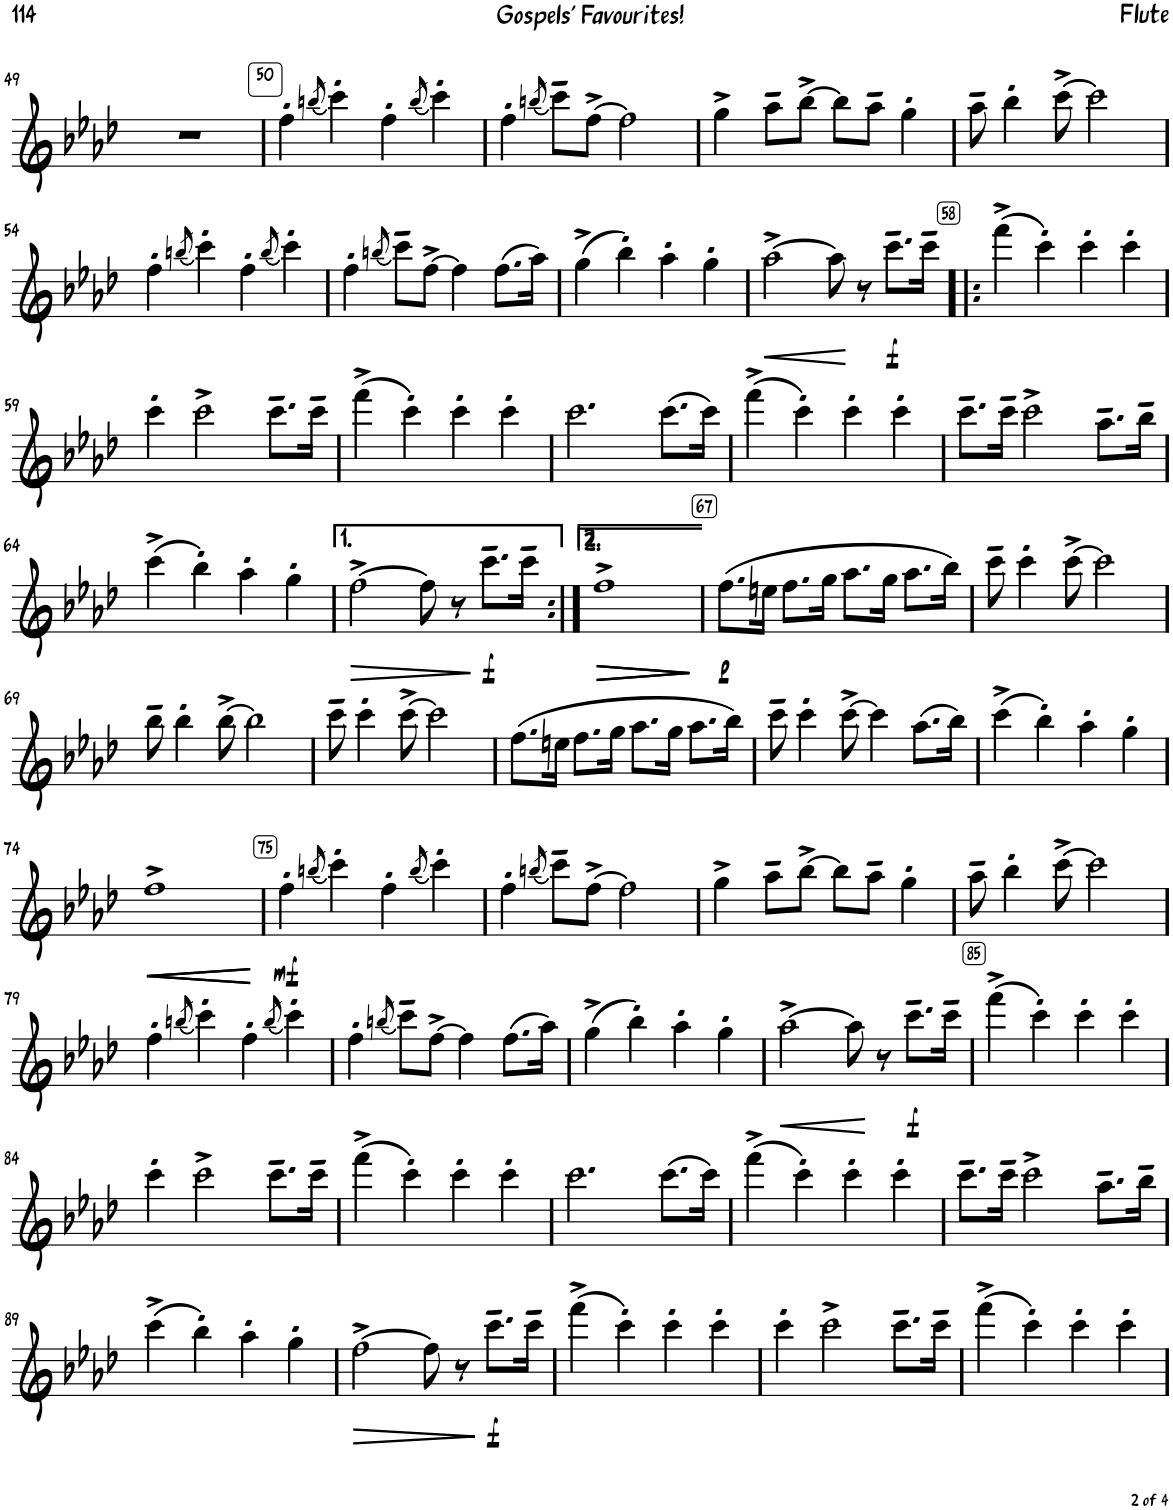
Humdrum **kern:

**kern	**dynam
*part1	*part1
*staff1	*staff1
*I"Flute	*
*I'Fl.	*
!!LO:PB:g=z
*clefG2	*
*k[b-e-a-d-]	*
*M4/4	*
*met(c)	*
=49	=49
1r	.
!!LO:REH:place=s1:a:t=
!!LO:REH:place=s1:a:cj:fs=8:t=50
=50	=50
4ff'\	.
(8qbbn/	.
4ccc'\)	.
4ff'\	.
(8qbb/	.
4ccc'\)	.
=51	=51
4ff'\	.
(8qbbn/	.
8ccc~\L)	.
[8ff^\J	.
2ff\]	.
=52	=52
4gg^\	.
8aa-~\L	.
[8bb-^\J	.
8bb-\L]	.
8aa-~\J	.
4gg'\	.
=53	=53
8aa-~\	.
4bb-'\	.
[8ccc^\	.
2ccc\]	.
!!LO:LB:g=z
=54	=54
4ff'\	.
(8qbbn/	.
4ccc'\)	.
4ff'\	.
(8qbb/	.
4ccc'\)	.
=55	=55
4ff'\	.
(8qbbn/	.
8ccc~\L)	.
[8ff^\J	.
4ff\]	.
(8.ff\L	.
16aa-\Jk)	.
=56	=56
(4gg^\	.
4bb-'\)	.
4aa-'\	.
4gg'\	.
=57	=57
!	!LO:HP:b
[2aa-^\	<
8aa-\]	.
8r	[
!	!LO:DY:b
8.ccc~\L	f
16ccc~\Jk	.
!!LO:REH:place=s1:a:cj:fs=8:t=58
=58!|:	=58!|:
(4fff^\	.
4ccc'\)	.
4ccc'\	.
4ccc'\	.
!!LO:LB:g=z
=59	=59
4ccc'\	.
2ccc^\	.
8.ccc~\L	.
16ccc~\Jk	.
=60	=60
(4fff^\	.
4ccc'\)	.
4ccc'\	.
4ccc'\	.
=61	=61
2.ccc\	.
(8.ccc\L	.
16ccc\Jk)	.
=62	=62
(4fff^\	.
4ccc'\)	.
4ccc'\	.
4ccc'\	.
=63	=63
8.ccc~\L	.
16ccc~\Jk	.
2ccc^\	.
8.aa-~\L	.
16bb-~\Jk	.
!!LO:LB:g=z
=64	=64
(4ccc^\	.
4bb-'\)	.
4aa-'\	.
4gg'\	.
=65	=65
!	!LO:HP:b
[2ff^\	>
8ff\]	.
8r	.
!	!LO:DY:n=1:b
8.ccc~\L	] f
16ccc~\Jk	.
=66:|!	=66:|!
!	!LO:HP:b
!	!LO:HP:n=1:b
1ff^	> >
.	]
!!LO:REH:place=s1:a:cj:fs=8:t=67
=67	=67
!	!LO:DY:b
(8.ff\L	p
16een\Jk	]
8.ff\L	.
16gg\Jk	.
8.aa-\L	.
16gg\Jk	.
8.aa-\L	.
16bb-\Jk)	.
=68	=68
8ccc~\	.
4ccc'\	.
[8ccc^\	.
2ccc\]	.
!!LO:LB:g=z
=69	=69
8bb-~\	.
4bb-'\	.
[8bb-^\	.
2bb-\]	.
=70	=70
8ccc~\	.
4ccc'\	.
[8ccc^\	.
2ccc\]	.
=71	=71
(8.ff\L	.
16een\Jk	.
8.ff\L	.
16gg\Jk	.
8.aa-\L	.
16gg\Jk	.
8.aa-\L	.
16bb-\Jk)	.
=72	=72
8ccc~\	.
4ccc'\	.
[8ccc^\	.
4ccc\]	.
(8.aa-\L	.
16bb-\Jk)	.
=73	=73
(4ccc^\	.
4bb-'\)	.
4aa-'\	.
4gg'\	.
!!LO:LB:g=z
=74	=74
!	!LO:HP:b
!	!LO:HP:n=1:b
1ff^	< <
.	[
!!LO:REH:place=s1:a:cj:fs=8:t=75
=75	=75
!	!LO:DY:b
4ff'\	mf
(8qbbn/	.
4ccc'\)	[
4ff'\	.
(8qbb/	.
4ccc'\)	.
=76	=76
4ff'\	.
(8qbbn/	.
8ccc~\L)	.
[8ff^\J	.
2ff\]	.
=77	=77
4gg^\	.
8aa-~\L	.
[8bb-^\J	.
8bb-\L]	.
8aa-~\J	.
4gg'\	.
=78	=78
8aa-~\	.
4bb-'\	.
[8ccc^\	.
2ccc\]	.
!!LO:LB:g=z
=79	=79
4ff'\	.
(8qbbn/	.
4ccc'\)	.
4ff'\	.
(8qbb/	.
4ccc'\)	.
=80	=80
4ff'\	.
(8qbbn/	.
8ccc~\L)	.
[8ff^\J	.
4ff\]	.
(8.ff\L	.
16aa-\Jk)	.
=81	=81
(4gg^\	.
4bb-'\)	.
4aa-'\	.
4gg'\	.
=82	=82
!	!LO:HP:b
[2aa-^\	<
8aa-\]	.
8r	[
!	!LO:DY:b
8.ccc~\L	f
16ccc~\Jk	.
!!LO:REH:place=s1:a:cj:fs=8:t=85
=83	=83
(4fff^\	.
4ccc'\)	.
4ccc'\	.
4ccc'\	.
!!LO:LB:g=z
=84	=84
4ccc'\	.
2ccc^\	.
8.ccc~\L	.
16ccc~\Jk	.
=85	=85
(4fff^\	.
4ccc'\)	.
4ccc'\	.
4ccc'\	.
=86	=86
2.ccc\	.
(8.ccc\L	.
16ccc\Jk)	.
=87	=87
(4fff^\	.
4ccc'\)	.
4ccc'\	.
4ccc'\	.
=88	=88
8.ccc~\L	.
16ccc~\Jk	.
2ccc^\	.
8.aa-~\L	.
16bb-~\Jk	.
!!LO:LB:g=z
=89	=89
(4ccc^\	.
4bb-'\)	.
4aa-'\	.
4gg'\	.
=90	=90
!	!LO:HP:b
[2ff^\	>
8ff\]	.
8r	.
!	!LO:DY:n=1:b
8.ccc~\L	] f
16ccc~\Jk	.
=91	=91
(4fff^\	.
4ccc'\)	.
4ccc'\	.
4ccc'\	.
=92	=92
4ccc'\	.
2ccc^\	.
8.ccc~\L	.
16ccc~\Jk	.
=93	=93
(4fff^\	.
4ccc'\)	.
4ccc'\	.
4ccc'\	.
=	=
*-	*-
